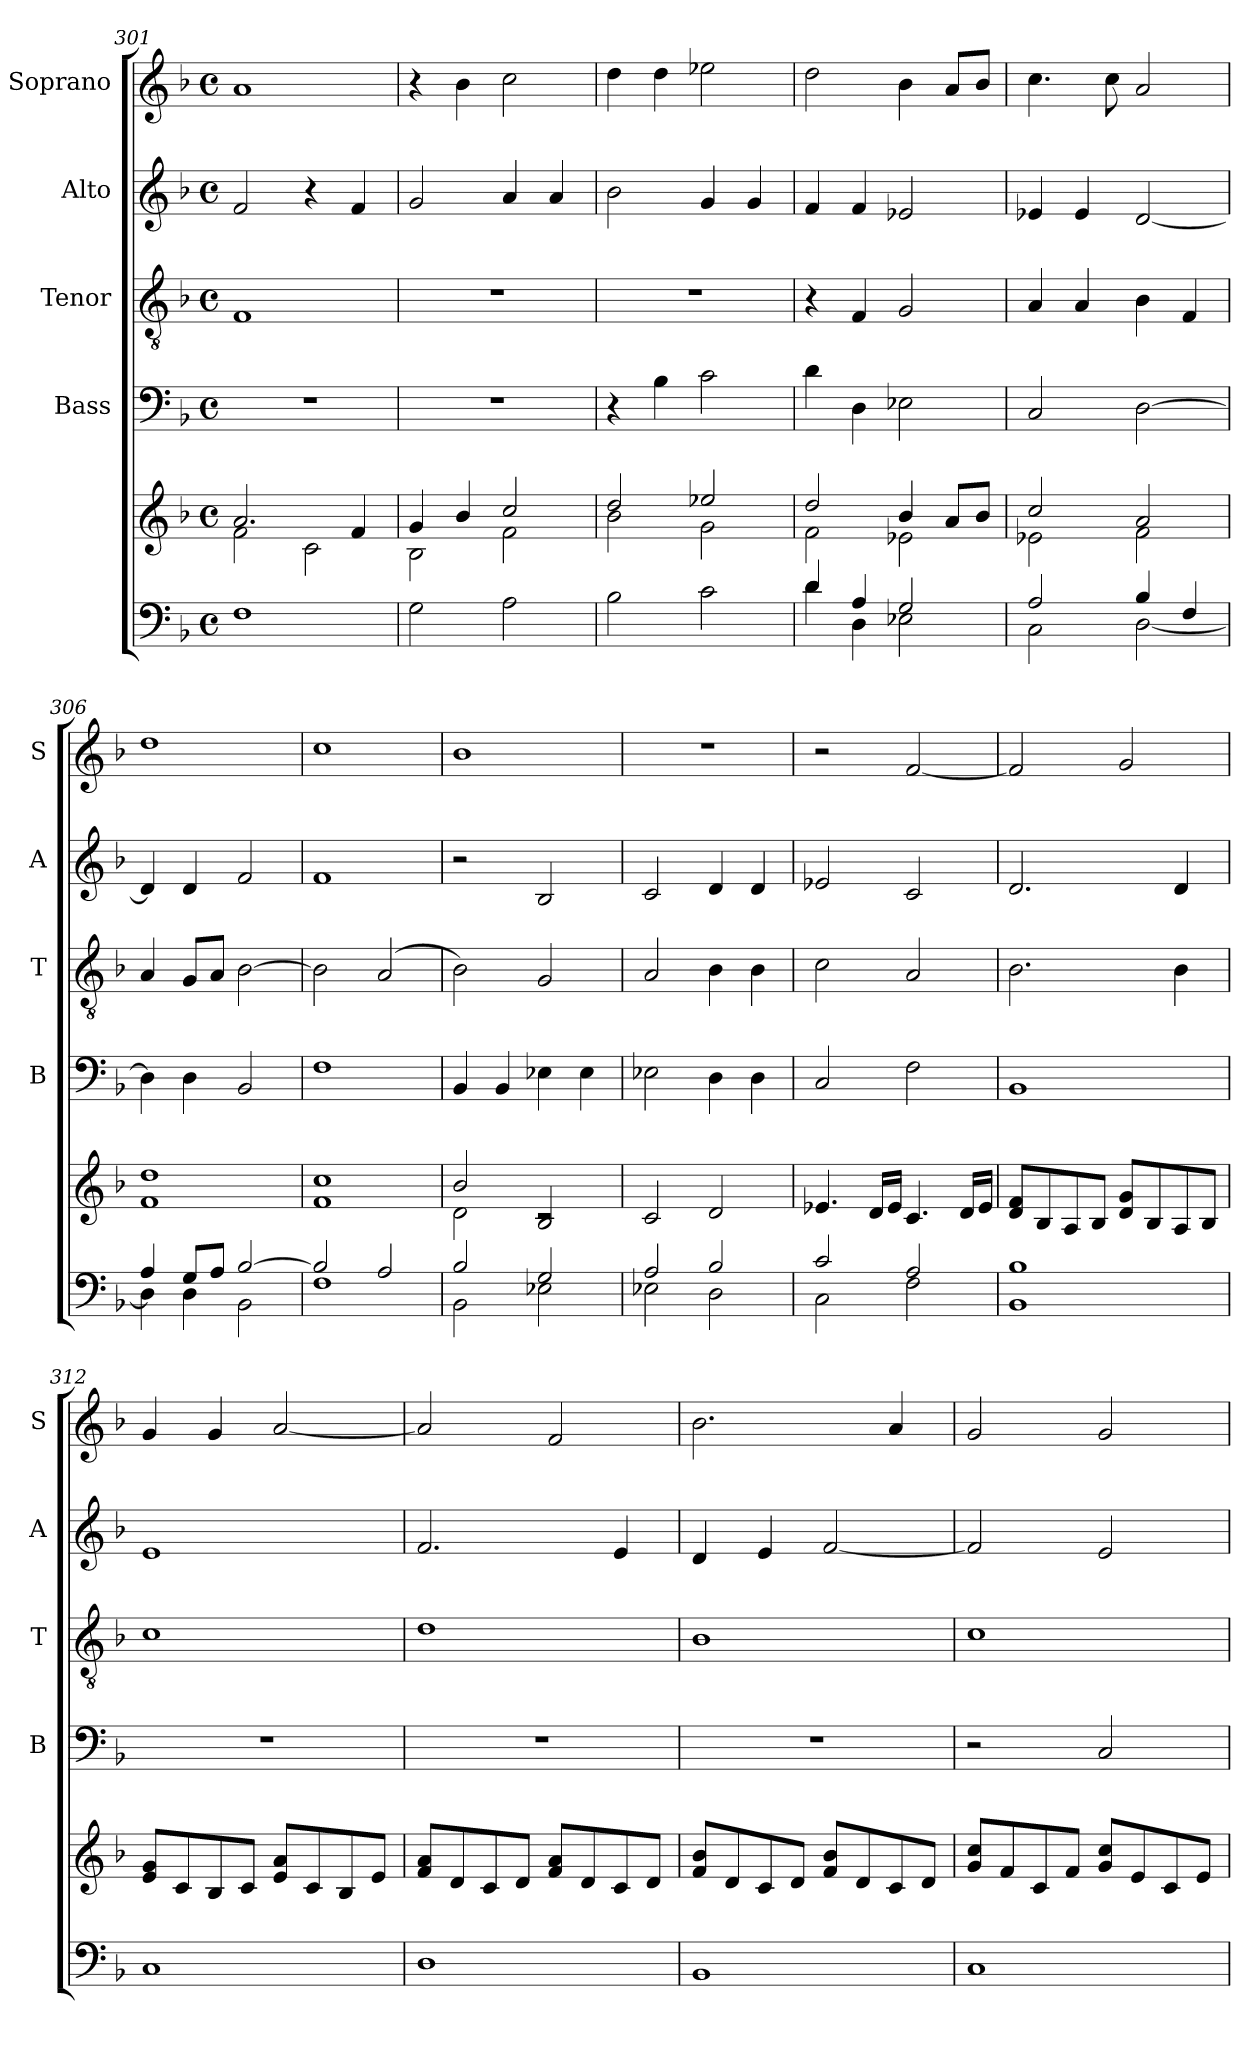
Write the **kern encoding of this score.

**kern	**kern	**kern	**kern	**kern	**kern
*part6	*part5	*part4	*part3	*part2	*part1
*staff6	*staff5	*staff4	*staff3	*staff2	*staff1
*	*	*I"Bass	*I"Tenor	*I"Alto	*I"Soprano
*	*	*I'B	*I'T	*I'A	*I'S
!!LO:PB:g=z
*clefF4	*clefG2	*clefF4	*clefGv2	*clefG2	*clefG2
*k[b-]	*k[b-]	*k[b-]	*k[b-]	*k[b-]	*k[b-]
*F:	*F:	*F:	*F:	*F:	*F:
*M4/4	*M4/4	*M4/4	*M4/4	*M4/4	*M4/4
*met(c)	*met(c)	*met(c)	*met(c)	*met(c)	*met(c)
=301	=301	=301	=301	=301	=301
*	*^	*	*	*	*
1F	2.a/	2f\	1r	1F	2f/	1a
.	.	2c\	.	.	4r	.
.	4f/	.	.	.	4f/	.
=302	=302	=302	=302	=302	=302	=302
2G\	4g/	2B-\	1r	1r	2g/	4r
.	4b-/	.	.	.	.	4b-\
2A\	2cc/	2f\	.	.	4a/	2cc\
.	.	.	.	.	4a/	.
=303	=303	=303	=303	=303	=303	=303
2B-\	2dd/	2b-\	4r	1r	2b-\	4dd\
.	.	.	4B-\	.	.	4dd\
2c\	2ee-X/	2g\	2c\	.	4g/	2ee-X\
.	.	.	.	.	4g/	.
=304	=304	=304	=304	=304	=304	=304
*^	*	*	*	*	*	*
4d/	4d\	2dd/	2f\	4d\	4r	4f/	2dd\
4A/	4D\	.	.	4D\	4F/	4f/	.
2G/	2E-X\	4b-/	2e-X\	2E-X\	2G/	2e-X/	4b-\
.	.	8a/L	.	.	.	.	8a/L
.	.	8b-/J	.	.	.	.	8b-/J
=305	=305	=305	=305	=305	=305	=305	=305
2A/	2C\	2cc/	2e-X\	2C/	4A/	4e-X/	4.cc\
.	.	.	.	.	4A/	4e-/	.
.	.	.	.	.	.	.	8cc\
4B-/	[<2D\	2a/	2f\	[<2D\	4B-\	[<2d/	2a/
4F/	.	.	.	.	4F/	.	.
*	*	*v	*v	*	*	*	*
!!LO:LB:g=z
=306	=306	=306	=306	=306	=306	=306
4A/	4D\]	1f 1dd	4D\]	4A/	4d/]	1dd
8G/L	4D\	.	4D\	8G/L	4d/	.
8A/J	.	.	.	8A/J	.	.
[>2B-/	2BB-\	.	2BB-/	[>2B-\	2f/	.
=307	=307	=307	=307	=307	=307	=307
2B-/]	1F	1f 1cc	1F	2B-\]	1f	1cc
2A/	.	.	.	(2A/	.	.
=308	=308	=308	=308	=308	=308	=308
*	*	*^	*	*	*	*
2B-/	2BB-\	2b-/	2d\	4BB-/	2B-\)	2r	1b-
.	.	.	.	4BB-/	.	.	.
2G/	2E-X\	2B-/	2rc	4E-X\	2G/	2B-/	.
.	.	.	.	4E-\	.	.	.
*	*	*v	*v	*	*	*	*
=309	=309	=309	=309	=309	=309	=309
2A/	2E-X\	2c/	2E-X\	2A/	2c/	1r
2B-/	2D\	2d/	4D\	4B-\	4d/	.
.	.	.	4D\	4B-\	4d/	.
=310	=310	=310	=310	=310	=310	=310
2c/	2C\	4.e-X/	2C/	2c\	2e-X/	2r
.	.	16d/LL	.	.	.	.
.	.	16e-/JJ	.	.	.	.
2A/	2F\	4.c/	2F\	2A/	2c/	[>2f/
.	.	16d/LL	.	.	.	.
.	.	16e-/JJ	.	.	.	.
*v	*v	*	*	*	*	*
!!LO:PB:g=z
=311	=311	=311	=311	=311	=311
1BB- 1B-	8d/ 8f/L	1BB-	2.B-\	2.d/	2f/]
.	8B-/	.	.	.	.
.	8A/	.	.	.	.
.	8B-/J	.	.	.	.
.	8d/ 8g/L	.	.	.	2g/
.	8B-/	.	.	.	.
.	8A/	.	4B-\	4d/	.
.	8B-/J	.	.	.	.
=312	=312	=312	=312	=312	=312
1C	8e/ 8g/L	1r	1c	1e	4g/
.	8c/	.	.	.	.
.	8B-/	.	.	.	4g/
.	8c/J	.	.	.	.
.	8e/ 8a/L	.	.	.	[<2a/
.	8c/	.	.	.	.
.	8B-/	.	.	.	.
.	8e/J	.	.	.	.
=313	=313	=313	=313	=313	=313
1D	8f/ 8a/L	1r	1d	2.f/	2a/]
.	8d/	.	.	.	.
.	8c/	.	.	.	.
.	8d/J	.	.	.	.
.	8f/ 8a/L	.	.	.	2f/
.	8d/	.	.	.	.
.	8c/	.	.	4e/	.
.	8d/J	.	.	.	.
=314	=314	=314	=314	=314	=314
1BB-	8f/ 8b-/L	1r	1B-	4d/	2.b-\
.	8d/	.	.	.	.
.	8c/	.	.	4e/	.
.	8d/J	.	.	.	.
.	8f/ 8b-/L	.	.	[<2f/	.
.	8d/	.	.	.	.
.	8c/	.	.	.	4a/
.	8d/J	.	.	.	.
!!LO:LB:g=z
=315	=315	=315	=315	=315	=315
1C	8g/ 8cc/L	2r	1c	2f/]	2g/
.	8f/	.	.	.	.
.	8c/	.	.	.	.
.	8f/J	.	.	.	.
.	8g/ 8cc/L	2C/	.	2e/	2g/
.	8e/	.	.	.	.
.	8c/	.	.	.	.
.	8e/J	.	.	.	.
=	=	=	=	=	=
*-	*-	*-	*-	*-	*-
